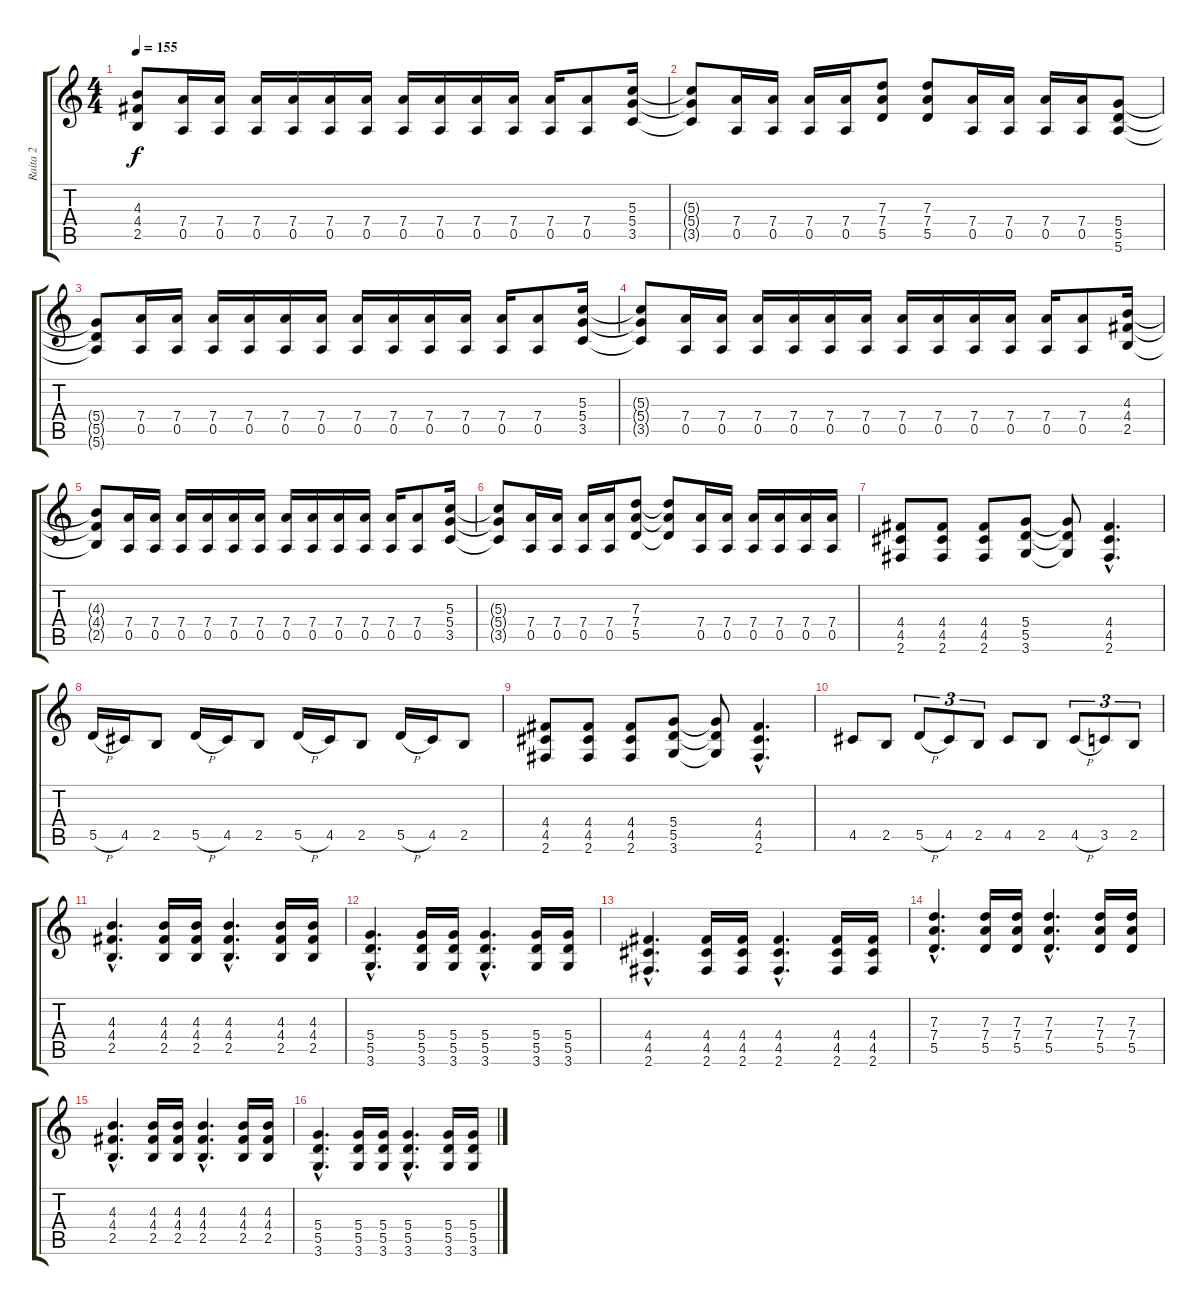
\track ("Raita 2" "Raita 2") {instrument distortionguitar}
\staff {score tabs}
\tuning (E4 B3 G3 D3 A2 E2) {hide}
\ts (4 4)
\tempo 155
\clef g2
\ks c
(4.3{t} 4.4{t} 2.5{t}).8{dy f} (7.4 0.5).16 (7.4 0.5).16 (7.4 0.5).16 (7.4 0.5).16 (7.4 0.5).16 (7.4 0.5).16 (7.4 0.5).16 (7.4 0.5).16 (7.4 0.5).16 (7.4 0.5).16 (7.4 0.5).16 (7.4 0.5).8 (5.3 5.4 3.5).16 |
(5.3{t} 5.4{t} 3.5{t}).8 (7.4 0.5).16 (7.4 0.5).16 (7.4 0.5).16 (7.4 0.5).16 (7.3 7.4 5.5).8 (7.3 7.4 5.5).8 (7.4 0.5).16 (7.4 0.5).16 (7.4 0.5).16 (7.4 0.5).16 (5.4 5.5 5.6).8 |
(5.4{t} 5.5{t} 5.6{t}).8 (7.4 0.5).16 (7.4 0.5).16 (7.4 0.5).16 (7.4 0.5).16 (7.4 0.5).16 (7.4 0.5).16 (7.4 0.5).16 (7.4 0.5).16 (7.4 0.5).16 (7.4 0.5).16 (7.4 0.5).16 (7.4 0.5).8 (5.3 5.4 3.5).16 |
(5.3{t} 5.4{t} 3.5{t}).8 (7.4 0.5).16 (7.4 0.5).16 (7.4 0.5).16 (7.4 0.5).16 (7.4 0.5).16 (7.4 0.5).16 (7.4 0.5).16 (7.4 0.5).16 (7.4 0.5).16 (7.4 0.5).16 (7.4 0.5).16 (7.4 0.5).8 (4.3 4.4 2.5).16 |
(4.3{t} 4.4{t} 2.5{t}).8 (7.4 0.5).16 (7.4 0.5).16 (7.4 0.5).16 (7.4 0.5).16 (7.4 0.5).16 (7.4 0.5).16 (7.4 0.5).16 (7.4 0.5).16 (7.4 0.5).16 (7.4 0.5).16 (7.4 0.5).16 (7.4 0.5).8 (5.3 5.4 3.5).16 |
(5.3{t} 5.4{t} 3.5{t}).8 (7.4 0.5).16 (7.4 0.5).16 (7.4 0.5).16 (7.4 0.5).16 (7.3 7.4 5.5).8 (7.3{t} 7.4{t} 5.5{t}).8 (7.4 0.5).16 (7.4 0.5).16 (7.4 0.5).16 (7.4 0.5).16 (7.4 0.5).16 (7.4 0.5).16 |
(4.4 4.5 2.6).8 (4.4 4.5 2.6).8 (4.4 4.5 2.6).8 (5.4 5.5 3.6).8 (5.4{t} 5.5{t} 3.6{t}).8 (4.4{hac} 4.5{hac} 2.6{hac}).4{d} |
5.5{h}.16 4.5.16 2.5.8 5.5{h}.16 4.5.16 2.5.8 5.5{h}.16 4.5.16 2.5.8 5.5{h}.16 4.5.16 2.5.8 |
(4.4 4.5 2.6).8 (4.4 4.5 2.6).8 (4.4 4.5 2.6).8 (5.4 5.5 3.6).8 (5.4{t} 5.5{t} 3.6{t}).8 (4.4{hac} 4.5{hac} 2.6{hac}).4{d} |
4.5.8 2.5.8 5.5{h}.8{tu (3 2)} 4.5.8{tu (3 2)} 2.5.8{tu (3 2)} 4.5.8 2.5.8 4.5{h}.8{tu (3 2)} 3.5.8{tu (3 2)} 2.5.8{tu (3 2)} |
(4.3{hac} 4.4{hac} 2.5{hac}).4{d} (4.3 4.4 2.5).16 (4.3 4.4 2.5).16 (4.3{hac} 4.4{hac} 2.5{hac}).4{d} (4.3 4.4 2.5).16 (4.3 4.4 2.5).16 |
(5.4{hac} 5.5{hac} 3.6{hac}).4{d} (5.4 5.5 3.6).16 (5.4 5.5 3.6).16 (5.4{hac} 5.5{hac} 3.6{hac}).4{d} (5.4 5.5 3.6).16 (5.4 5.5 3.6).16 |
(4.4{hac} 4.5{hac} 2.6{hac}).4{d} (4.4 4.5 2.6).16 (4.4 4.5 2.6).16 (4.4{hac} 4.5{hac} 2.6{hac}).4{d} (4.4 4.5 2.6).16 (4.4 4.5 2.6).16 |
(7.3{hac} 7.4{hac} 5.5{hac}).4{d} (7.3 7.4 5.5).16 (7.3 7.4 5.5).16 (7.3{hac} 7.4{hac} 5.5{hac}).4{d} (7.3 7.4 5.5).16 (7.3 7.4 5.5).16 |
(4.3{hac} 4.4{hac} 2.5{hac}).4{d} (4.3 4.4 2.5).16 (4.3 4.4 2.5).16 (4.3{hac} 4.4{hac} 2.5{hac}).4{d} (4.3 4.4 2.5).16 (4.3 4.4 2.5).16 |
(5.4{hac} 5.5{hac} 3.6{hac}).4{d} (5.4 5.5 3.6).16 (5.4 5.5 3.6).16 (5.4{hac} 5.5{hac} 3.6{hac}).4{d} (5.4 5.5 3.6).16 (5.4 5.5 3.6).16
